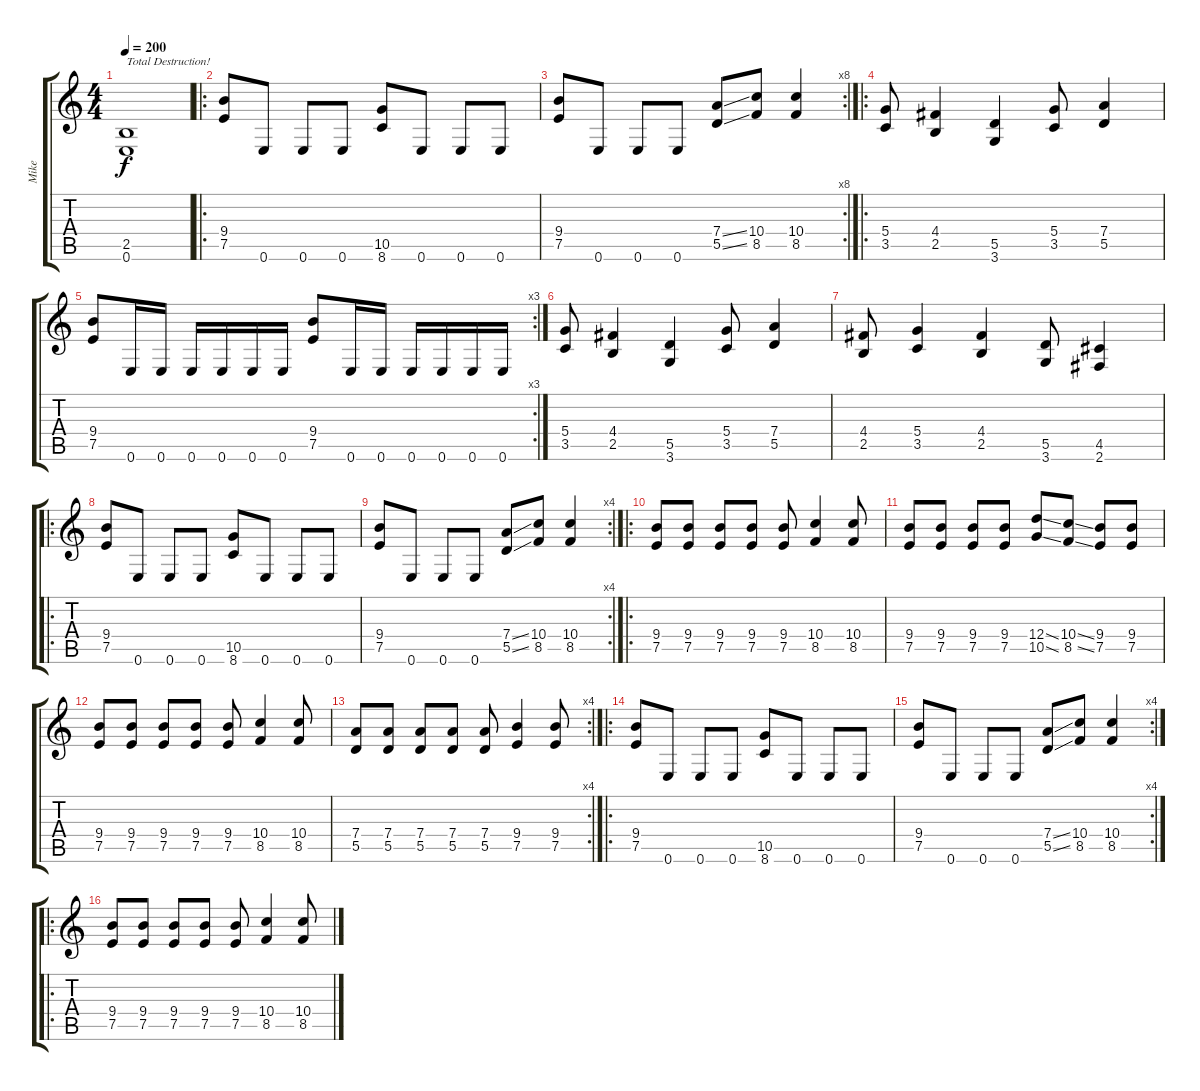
\track ("Mike" "Mike") {instrument distortionguitar}
\staff {score tabs}
\tuning (E4 B3 G3 D3 A2 E2) {hide}
\ts (4 4)
\tempo 200
\clef g2
\ks c
(2.5 0.6).1{txt "Total Destruction!" dy f instrument distortionguitar} |
\ro
(9.4 7.5).8 0.6.8 0.6.8 0.6.8 (10.5 8.6).8 0.6.8 0.6.8 0.6.8 |
\rc 8
(9.4 7.5).8 0.6.8 0.6.8 0.6.8 (7.4{ss} 5.5{ss}).8 (10.4 8.5).8 (10.4 8.5).4 |
\ro
(5.4 3.5).8 (4.4 2.5).4 (5.5 3.6).4 (5.4 3.5).8 (7.4 5.5).4 |
\rc 3
(9.4 7.5).8 0.6.16 0.6.16 0.6.16 0.6.16 0.6.16 0.6.16 (9.4 7.5).8 0.6.16 0.6.16 0.6.16 0.6.16 0.6.16 0.6.16 |
(5.4 3.5).8 (4.4 2.5).4 (5.5 3.6).4 (5.4 3.5).8 (7.4 5.5).4 |
(4.4 2.5).8 (5.4 3.5).4 (4.4 2.5).4 (5.5 3.6).8 (4.5 2.6).4 |
\ro
(9.4 7.5).8 0.6.8 0.6.8 0.6.8 (10.5 8.6).8 0.6.8 0.6.8 0.6.8 |
\rc 4
(9.4 7.5).8 0.6.8 0.6.8 0.6.8 (7.4{ss} 5.5{ss}).8 (10.4 8.5).8 (10.4 8.5).4 |
\ro
(9.4 7.5).8 (9.4 7.5).8 (9.4 7.5).8 (9.4 7.5).8 (9.4 7.5).8 (10.4 8.5).4 (10.4 8.5).8 |
(9.4 7.5).8 (9.4 7.5).8 (9.4 7.5).8 (9.4 7.5).8 (12.4{ss} 10.5{ss}).8 (10.4{ss} 8.5{ss}).8 (9.4 7.5).8 (9.4 7.5).8 |
(9.4 7.5).8 (9.4 7.5).8 (9.4 7.5).8 (9.4 7.5).8 (9.4 7.5).8 (10.4 8.5).4 (10.4 8.5).8 |
\rc 4
(7.4 5.5).8 (7.4 5.5).8 (7.4 5.5).8 (7.4 5.5).8 (7.4 5.5).8 (9.4 7.5).4 (9.4 7.5).8 |
\ro
(9.4 7.5).8 0.6.8 0.6.8 0.6.8 (10.5 8.6).8 0.6.8 0.6.8 0.6.8 |
\rc 4
(9.4 7.5).8 0.6.8 0.6.8 0.6.8 (7.4{ss} 5.5{ss}).8 (10.4 8.5).8 (10.4 8.5).4 |
\ro
(9.4 7.5).8 (9.4 7.5).8 (9.4 7.5).8 (9.4 7.5).8 (9.4 7.5).8 (10.4 8.5).4 (10.4 8.5).8
